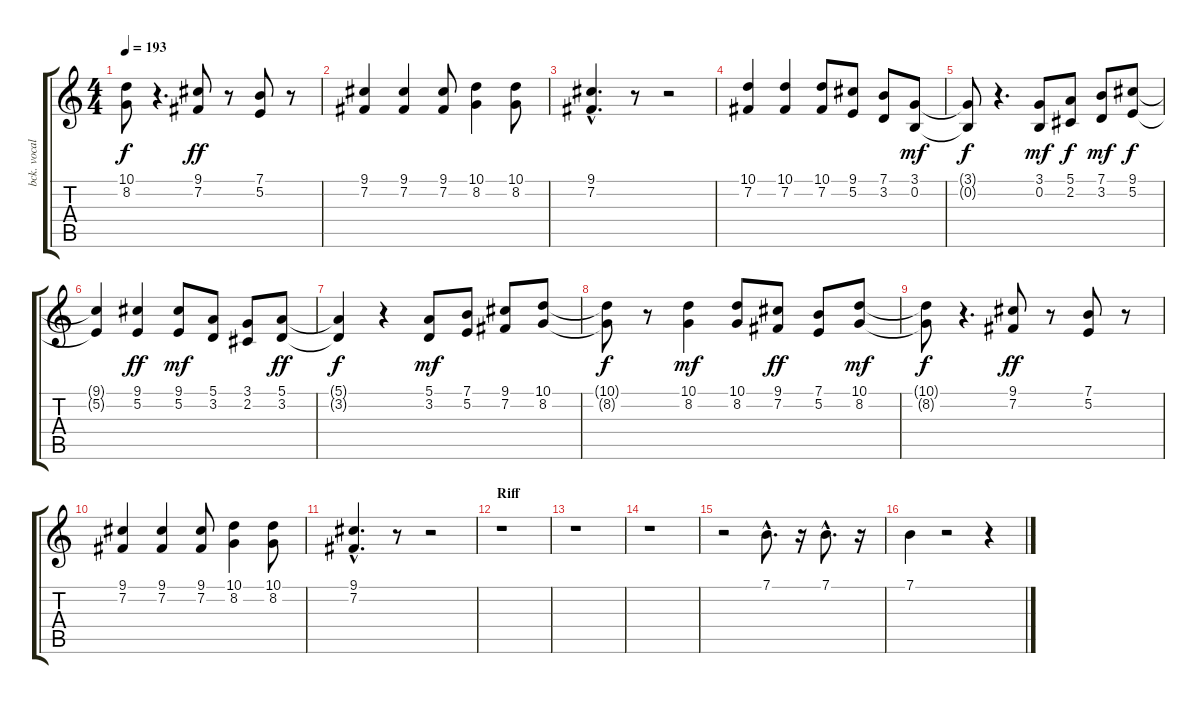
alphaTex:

\track ("bck. vocal" "bck. vocal") {instrument choiraahs}
\staff {score tabs}
\tuning (E4 B3 G3 D3 A2 E2) {hide}
\ts (4 4)
\tempo 193
\clef g2
\ks c
(10.1{t} 8.2{t}).8{dy f} r.4{d} (9.1 7.2).8{dy ff} r.8 (7.1 5.2).8 r.8 |
(9.1 7.2).4 (9.1 7.2).4 (9.1 7.2).8 (10.1 8.2).4 (10.1 8.2).8 |
(9.1{hac} 7.2{hac}).4{d} r.8 r.2 |
(10.1 7.2).4 (10.1 7.2).4 (10.1 7.2).8 (9.1 5.2).8 (7.1 3.2).8 (3.1 0.2).8{dy mf} |
(3.1{t} 0.2{t}).8{dy f} r.4{d} (3.1 0.2).8{dy mf} (5.1 2.2).8{dy f} (7.1 3.2).8{dy mf} (9.1 5.2).8{dy f} |
(9.1{t} 5.2{t}).4 (9.1 5.2).4{dy ff} (9.1 5.2).8{dy mf} (5.1 3.2).8 (3.1 2.2).8 (5.1 3.2).8{dy ff} |
(5.1{t} 3.2{t}).4{dy f} r.4 (5.1 3.2).8{dy mf} (7.1 5.2).8 (9.1 7.2).8 (10.1 8.2).8 |
(10.1{t} 8.2{t}).8{dy f} r.8 (10.1 8.2).4{dy mf} (10.1 8.2).8 (9.1 7.2).8{dy ff} (7.1 5.2).8 (10.1 8.2).8{dy mf} |
(10.1{t} 8.2{t}).8{dy f} r.4{d} (9.1 7.2).8{dy ff} r.8 (7.1 5.2).8 r.8 |
(9.1 7.2).4 (9.1 7.2).4 (9.1 7.2).8 (10.1 8.2).4 (10.1 8.2).8 |
(9.1{hac} 7.2{hac}).4{d} r.8 r.2 |
\section ("" "Riff")
r.1 |
r.1 |
r.1 |
r.2 7.1{hac}.8{d} r.16 7.1{hac}.8{d} r.16 |
7.1.4 r.2 r.4
